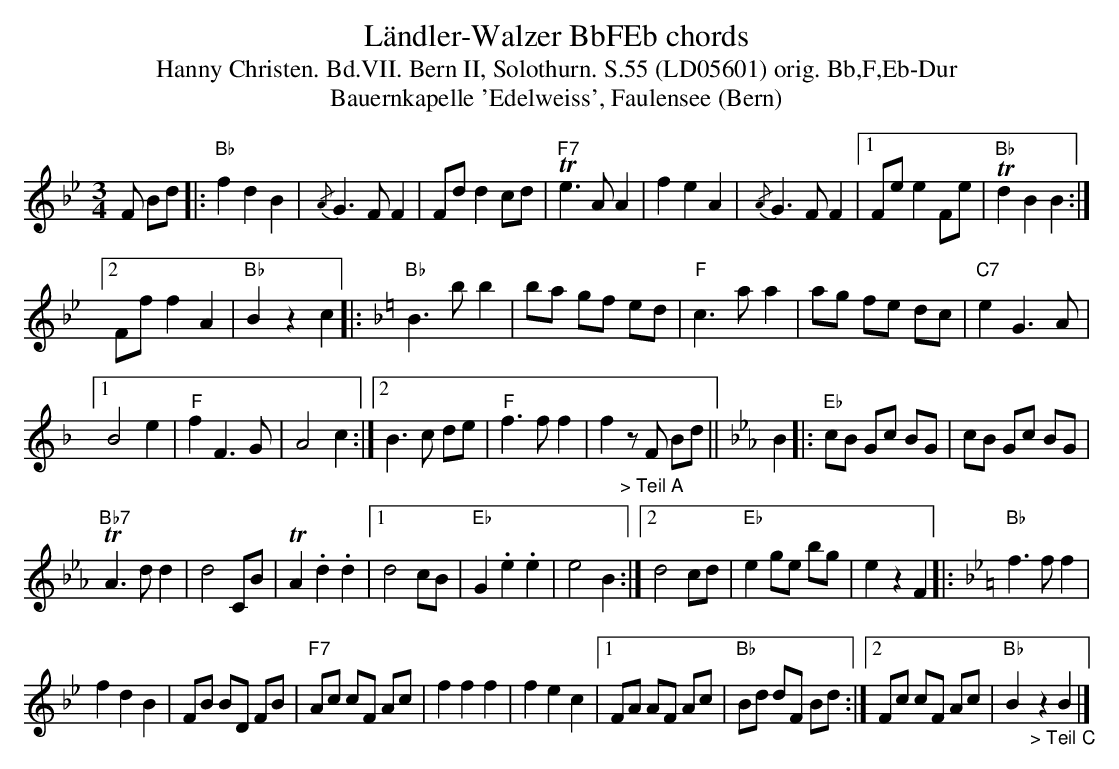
X:1
T: L\"andler-Walzer BbFEb chords
T:Hanny Christen. Bd.VII. Bern II, Solothurn. S.55 (LD05601) orig. Bb,F,Eb-Dur
T: Bauernkapelle 'Edelweiss', Faulensee (Bern)
M:3/4
L:1/8
K:Bb %%MIDI gchordon
F Bd |: "Bb"f2d2B2 | {/A}G3FF2 | Fd d2 cd |"F7"Te3AA2 | f2e2A2 | {/A}G3FF2 |1 Fe e2 Fe | "Bb"Td2B2B2 :|2
Ff f2A2 | "Bb"B2z2c2 |: [K:F] "Bb"B3bb2 | ba gf ed | "F"c3aa2 | ag fe dc | "C7"e2G3A |1
B4e2 | "F"f2F3G | A4c2 :|2 B3c de | "F"f3ff2 | f2"_> Teil A"zF Bd || [K:Eb] B2 |: "Eb"cB Gc BG | cB Gc BG |
"Bb7"TA3 dd2 | d4 CB | TA2.d2.d2 |1 d4 cB | "Eb"G2.e2.e2 | e4B2 :|2 d4 cd | "Eb"e2 ge bg | e2z2F2 |: [K:Bb] "Bb"f3ff2 |
f2d2B2 | FB BD FB | "F7"Ac cF Ac | f2f2f2 | f2e2c2 |1 FA AF Ac | "Bb"Bd dF Bd :|2 Fc cF Ac | "Bb"B2"_> Teil C"z2B2 |]
